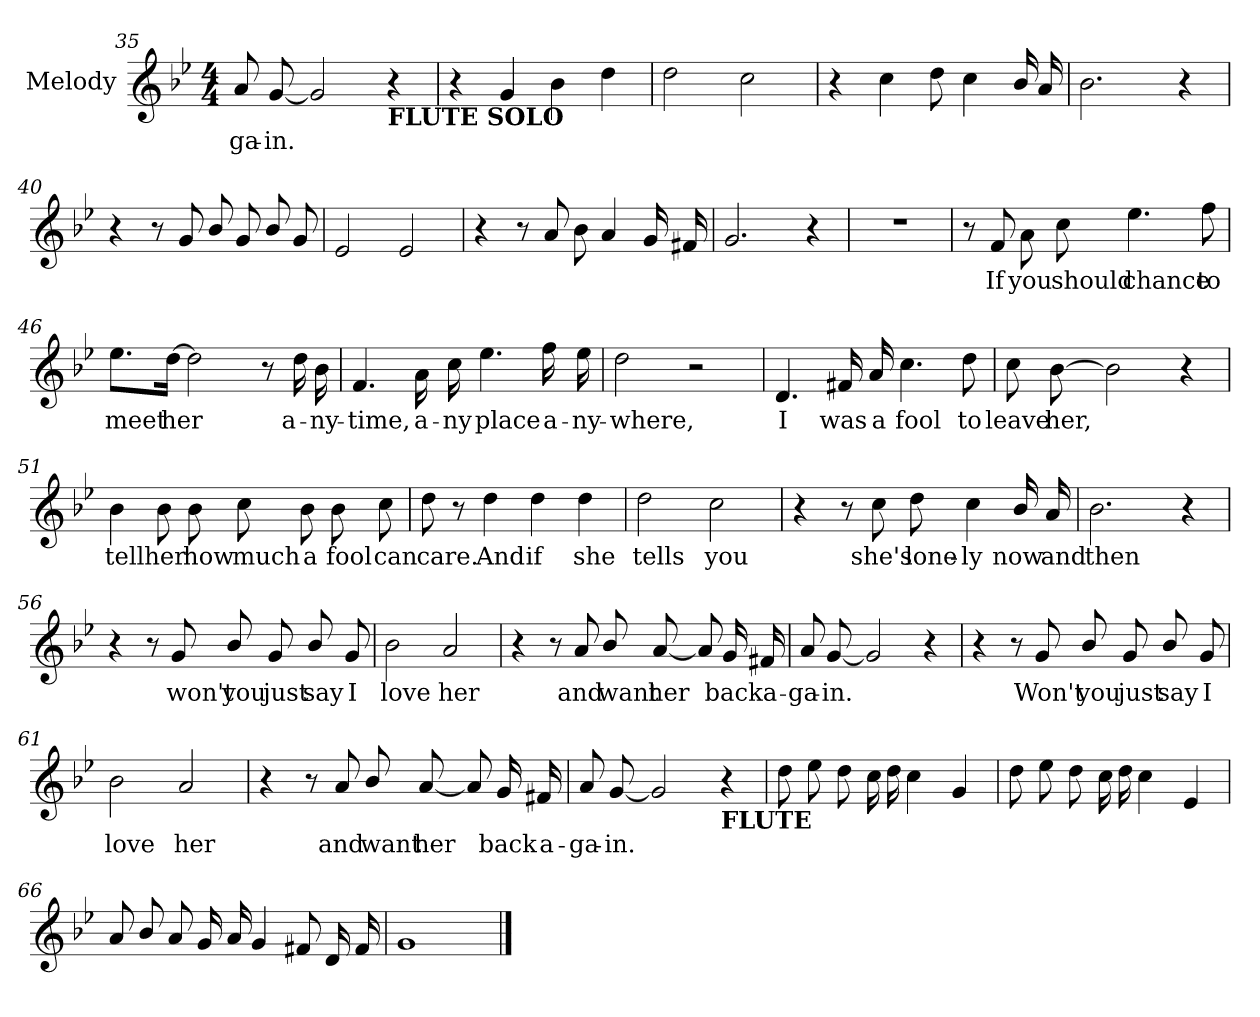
**kern	**text
*part1	*part1
*staff1	*staff1
*I"Melody	*
*clefG2	*
*k[b-e-]	*
*M4/4	*
=35	=35
8a/L	ga-
[<8g/	in.
2g/]	.
!LO:TX:b:B:t=FLUTE SOLO	!
4r	.
=36	=36
4r	.
4g/	.
4b-\	.
4dd\	.
=37	=37
2dd\	.
2cc\	.
=38	=38
4r	.
4cc\	.
8dd\	.
4cc\	.
16b-/LL	.
16a/J	.
!!LO:PB:g=z
=39	=39
2.b-\	.
4r	.
=40	=40
4r	.
8r	.
8g/	.
8b-/L	.
8g/	.
8b-/L	.
8g/	.
=41	=41
2e-/	.
2e-/	.
=42	=42
4r	.
8r	.
8a/	.
8b-\	.
4a/	.
16g/LL	.
16f#X/J	.
=43	=43
2.g/	.
4r	.
=44	=44
1r	.
!!LO:LB:g=z
=45	=45
8r	.
8f/	If
8a\L	you
8cc\	should
4.ee-\	chance
8ff\	to
=46	=46
8.ee-\L	meet
[>16dd\J	her
2dd\]	.
8r	.
16dd\LL	a-
16b-\J	ny-
=47	=47
4.f/	time,
16a\LL	a-
16cc\J	ny
4.ee-\	place
16ff\LL	a-
16ee-\J	ny-
=48	=48
2dd\	where,
2r	.
!!LO:LB:g=z
=49	=49
4.d/	I
16f#X/LL	was
16a/J	a
4.cc\	fool
8dd\	to
=50	=50
8cc\L	leave
[>8b-\	her,
2b-\]	.
4r	.
=51	=51
4b-\	tell
8b-\L	her
8b-\	how
8cc\L	much
8b-\	a
8b-\L	fool
8cc\	can
=52	=52
8dd\	care.
8r	.
4dd\	And
4dd\	if
4dd\	she
!!LO:LB:g=z
=53	=53
2dd\	tells
2cc\	you
=54	=54
4r	.
8r	.
8cc\	she's
8dd\	lone-
4cc\	ly
16b-/LL	now
16a/J	and
=55	=55
2.b-\	then
4r	.
=56	=56
4r	.
8r	.
8g/	won't
8b-/L	you
8g/	just
8b-/L	say
8g/	I
!!LO:LB:g=z
=57	=57
2b-\	love
2a/	her
=58	=58
4r	.
8r	.
8a/	and
8b-/L	want
[<8a/	her
8a/L]	.
16g/L	back
16f#X/J	a-
=59	=59
8a/L	ga-
[<8g/	in.
2g/]	.
4r	.
=60	=60
4r	.
8r	.
8g/	Won't
8b-/L	you
8g/	just
8b-/L	say
8g/	I
!!LO:LB:g=z
=61	=61
2b-\	love
2a/	her
=62	=62
4r	.
8r	.
8a/	and
8b-/L	want
[<8a/	her
8a/L]	.
16g/L	back
16f#X/J	a-
=63	=63
8a/L	ga-
[<8g/	in.
2g/]	.
!LO:TX:b:B:t=FLUTE	!
4r	.
=64	=64
8dd\L	.
8ee-\	.
8dd\L	.
16cc\L	.
16dd\J	.
4cc\	.
4g/	.
!!LO:LB:g=z
=65	=65
8dd\L	.
8ee-\	.
8dd\L	.
16cc\L	.
16dd\J	.
4cc\	.
4e-/	.
=66	=66
8a/L	.
8b-/	.
8a/L	.
16g/L	.
16a/J	.
4g/	.
8f#X/L	.
16d/L	.
16f#/J	.
=67	=67
1g	.
==	==
*-	*-
